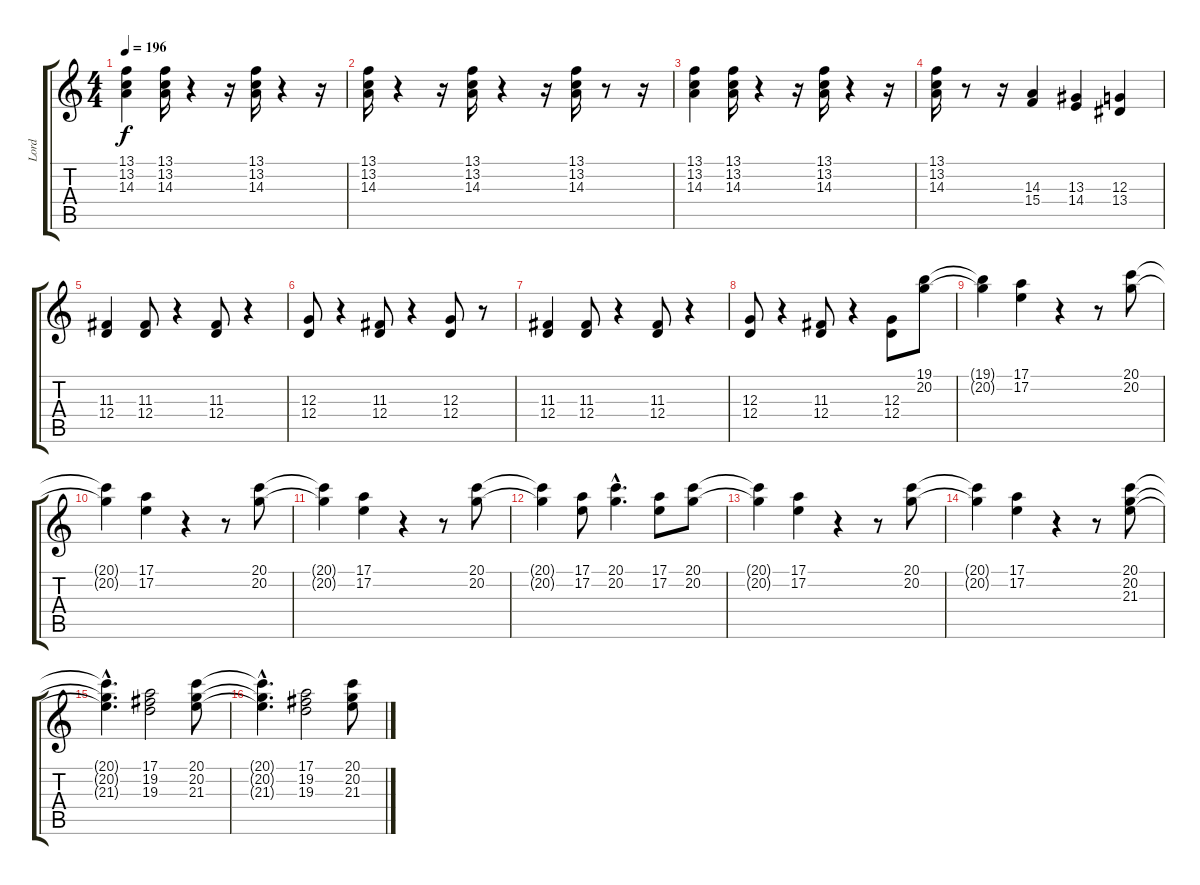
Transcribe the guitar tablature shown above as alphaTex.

\track ("Lord" "Lord") {instrument rockorgan}
\staff {score tabs}
\tuning (E4 B3 G3 D3 A2 E2) {hide}
\ts (4 4)
\tempo 196
\clef g2
\ks c
(13.1 13.2 14.3).4{dy f} (13.1 13.2 14.3).16 r.4 r.16 (13.1 13.2 14.3).16 r.4 r.16 |
(13.1 13.2 14.3).16 r.4 r.16 (13.1 13.2 14.3).16 r.4 r.16 (13.1 13.2 14.3).16 r.8 r.16 |
(13.1 13.2 14.3).4 (13.1 13.2 14.3).16 r.4 r.16 (13.1 13.2 14.3).16 r.4 r.16 |
(13.1 13.2 14.3).16 r.8 r.16 (14.3 15.4).4 (13.3 14.4).4 (12.3 13.4).4 |
(11.3 12.4).4 (11.3 12.4).8 r.4 (11.3 12.4).8 r.4 |
(12.3 12.4).8 r.4 (11.3 12.4).8 r.4 (12.3 12.4).8 r.8 |
(11.3 12.4).4 (11.3 12.4).8 r.4 (11.3 12.4).8 r.4 |
(12.3 12.4).8 r.4 (11.3 12.4).8 r.4 (12.3 12.4).8 (19.1 20.2).8 |
(19.1{t} 20.2{t}).4 (17.1 17.2).4 r.4 r.8 (20.1 20.2).8 |
(20.1{t} 20.2{t}).4 (17.1 17.2).4 r.4 r.8 (20.1 20.2).8 |
(20.1{t} 20.2{t}).4 (17.1 17.2).4 r.4 r.8 (20.1 20.2).8 |
(20.1{t} 20.2{t}).4 (17.1 17.2).8 (20.1{hac} 20.2{hac}).4{d} (17.1 17.2).8 (20.1 20.2).8 |
(20.1{t} 20.2{t}).4 (17.1 17.2).4 r.4 r.8 (20.1 20.2).8 |
(20.1{t} 20.2{t}).4 (17.1 17.2).4 r.4 r.8 (20.1 20.2 21.3).8 |
(20.1{hac t} 20.2{hac t} 21.3{hac t}).4{d} (17.1 19.2 19.3).2 (20.1 20.2 21.3).8 |
(20.1{hac t} 20.2{hac t} 21.3{hac t}).4{d} (17.1 19.2 19.3).2 (20.1 20.2 21.3).8
